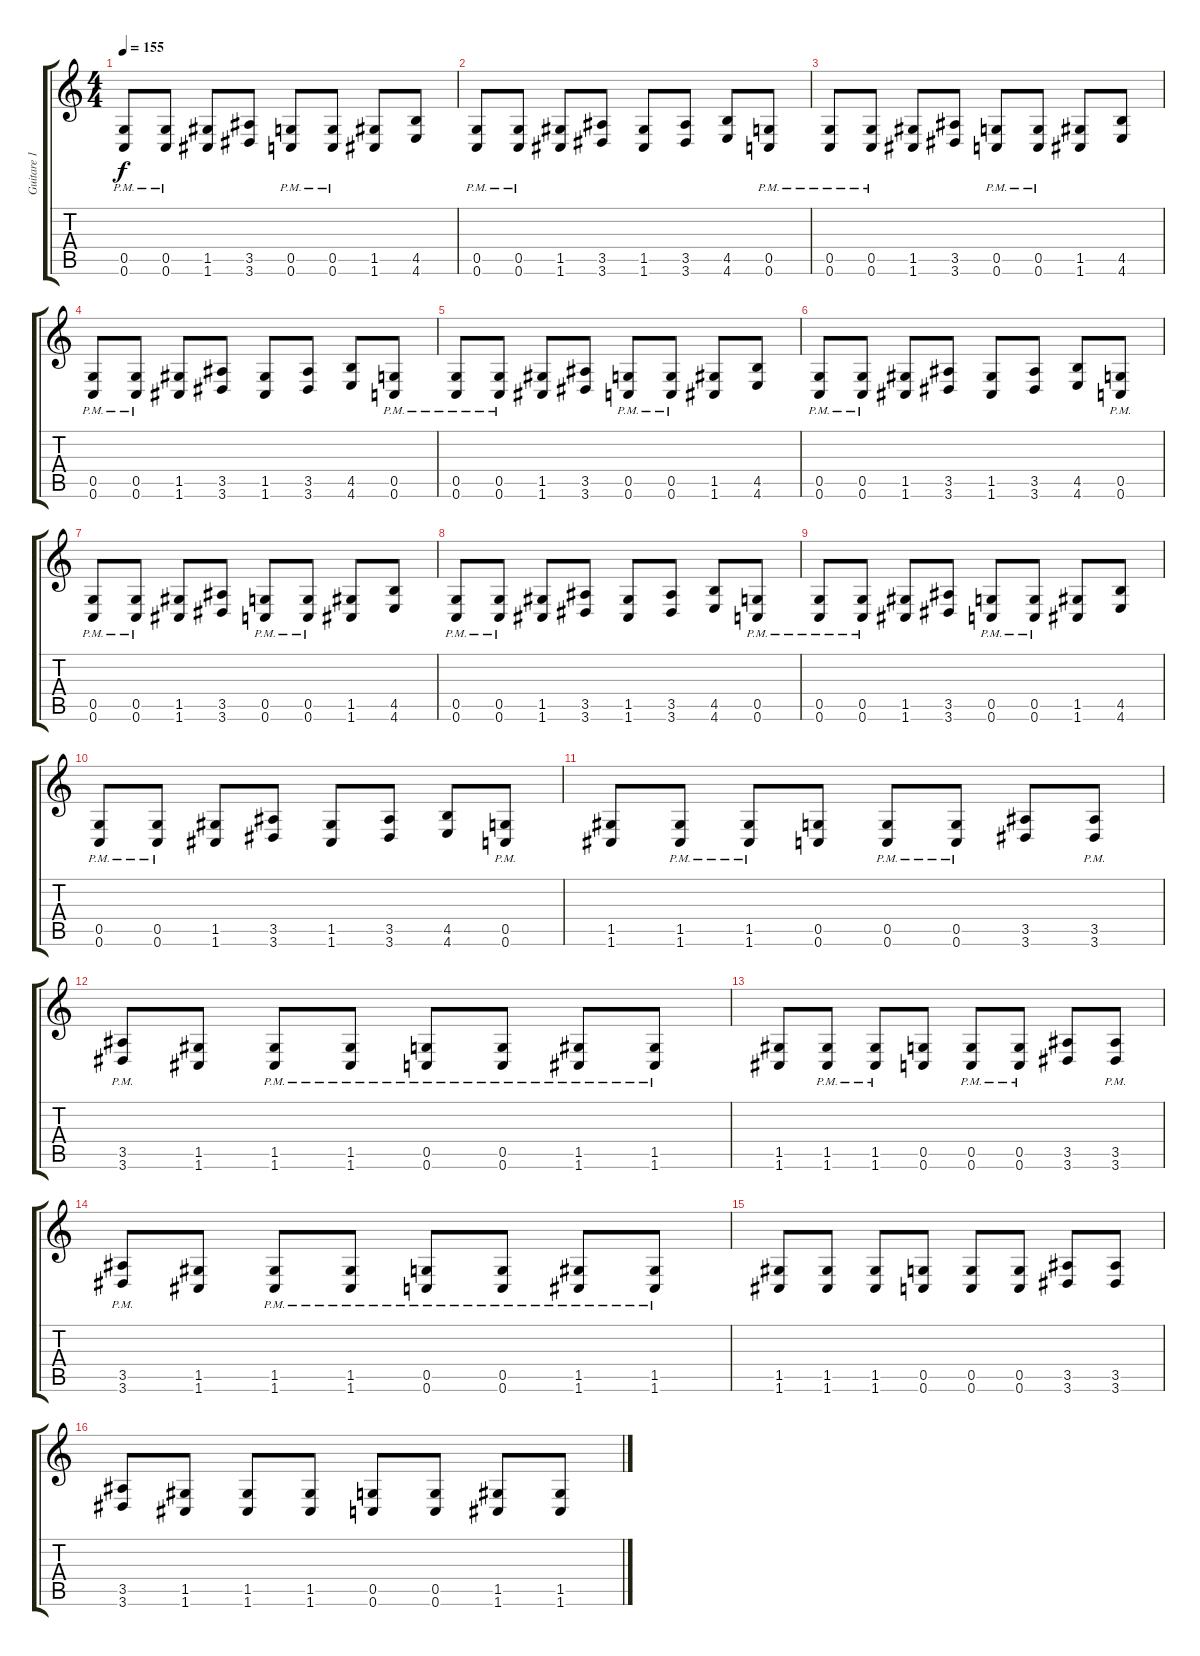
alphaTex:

\track ("Guitare 1" "Guitare 1") {instrument distortionguitar}
\staff {score tabs}
\tuning (D4 A3 F3 C3 G2 C2) {hide}
\ts (4 4)
\tempo 155
\clef g2
\ks c
(0.5{pm} 0.6{pm}).8{dy f} (0.5{pm} 0.6{pm}).8 (1.5 1.6).8 (3.5 3.6).8 (0.5{pm} 0.6{pm}).8 (0.5{pm} 0.6{pm}).8 (1.5 1.6).8 (4.5 4.6).8 |
(0.5{pm} 0.6{pm}).8 (0.5{pm} 0.6{pm}).8 (1.5 1.6).8 (3.5 3.6).8 (1.5 1.6).8 (3.5 3.6).8 (4.5 4.6).8 (0.5{pm} 0.6{pm}).8 |
(0.5{pm} 0.6{pm}).8 (0.5{pm} 0.6{pm}).8 (1.5 1.6).8 (3.5 3.6).8 (0.5{pm} 0.6{pm}).8 (0.5{pm} 0.6{pm}).8 (1.5 1.6).8 (4.5 4.6).8 |
(0.5{pm} 0.6{pm}).8 (0.5{pm} 0.6{pm}).8 (1.5 1.6).8 (3.5 3.6).8 (1.5 1.6).8 (3.5 3.6).8 (4.5 4.6).8 (0.5{pm} 0.6{pm}).8 |
(0.5{pm} 0.6{pm}).8 (0.5{pm} 0.6{pm}).8 (1.5 1.6).8 (3.5 3.6).8 (0.5{pm} 0.6{pm}).8 (0.5{pm} 0.6{pm}).8 (1.5 1.6).8 (4.5 4.6).8 |
(0.5{pm} 0.6{pm}).8 (0.5{pm} 0.6{pm}).8 (1.5 1.6).8 (3.5 3.6).8 (1.5 1.6).8 (3.5 3.6).8 (4.5 4.6).8 (0.5{pm} 0.6{pm}).8 |
(0.5{pm} 0.6{pm}).8 (0.5{pm} 0.6{pm}).8 (1.5 1.6).8 (3.5 3.6).8 (0.5{pm} 0.6{pm}).8 (0.5{pm} 0.6{pm}).8 (1.5 1.6).8 (4.5 4.6).8 |
(0.5{pm} 0.6{pm}).8 (0.5{pm} 0.6{pm}).8 (1.5 1.6).8 (3.5 3.6).8 (1.5 1.6).8 (3.5 3.6).8 (4.5 4.6).8 (0.5{pm} 0.6{pm}).8 |
(0.5{pm} 0.6{pm}).8 (0.5{pm} 0.6{pm}).8 (1.5 1.6).8 (3.5 3.6).8 (0.5{pm} 0.6{pm}).8 (0.5{pm} 0.6{pm}).8 (1.5 1.6).8 (4.5 4.6).8 |
(0.5{pm} 0.6{pm}).8 (0.5{pm} 0.6{pm}).8 (1.5 1.6).8 (3.5 3.6).8 (1.5 1.6).8 (3.5 3.6).8 (4.5 4.6).8 (0.5{pm} 0.6{pm}).8 |
\section ("" "")
(1.5 1.6).8 (1.5{pm} 1.6{pm}).8 (1.5{pm} 1.6{pm}).8 (0.5 0.6).8 (0.5{pm} 0.6{pm}).8 (0.5{pm} 0.6{pm}).8 (3.5 3.6).8 (3.5{pm} 3.6{pm}).8 |
(3.5{pm} 3.6{pm}).8 (1.5 1.6).8 (1.5{pm} 1.6{pm}).8 (1.5{pm} 1.6{pm}).8 (0.5{pm} 0.6{pm}).8 (0.5{pm} 0.6{pm}).8 (1.5{pm} 1.6{pm}).8 (1.5{pm} 1.6{pm}).8 |
(1.5 1.6).8 (1.5{pm} 1.6{pm}).8 (1.5{pm} 1.6{pm}).8 (0.5 0.6).8 (0.5{pm} 0.6{pm}).8 (0.5{pm} 0.6{pm}).8 (3.5 3.6).8 (3.5{pm} 3.6{pm}).8 |
(3.5{pm} 3.6{pm}).8 (1.5 1.6).8 (1.5{pm} 1.6{pm}).8 (1.5{pm} 1.6{pm}).8 (0.5{pm} 0.6{pm}).8 (0.5{pm} 0.6{pm}).8 (1.5{pm} 1.6{pm}).8 (1.5{pm} 1.6{pm}).8 |
(1.5 1.6).8 (1.5 1.6).8 (1.5 1.6).8 (0.5 0.6).8 (0.5 0.6).8 (0.5 0.6).8 (3.5 3.6).8 (3.5 3.6).8 |
(3.5 3.6).8 (1.5 1.6).8 (1.5 1.6).8 (1.5 1.6).8 (0.5 0.6).8 (0.5 0.6).8 (1.5 1.6).8 (1.5 1.6).8
